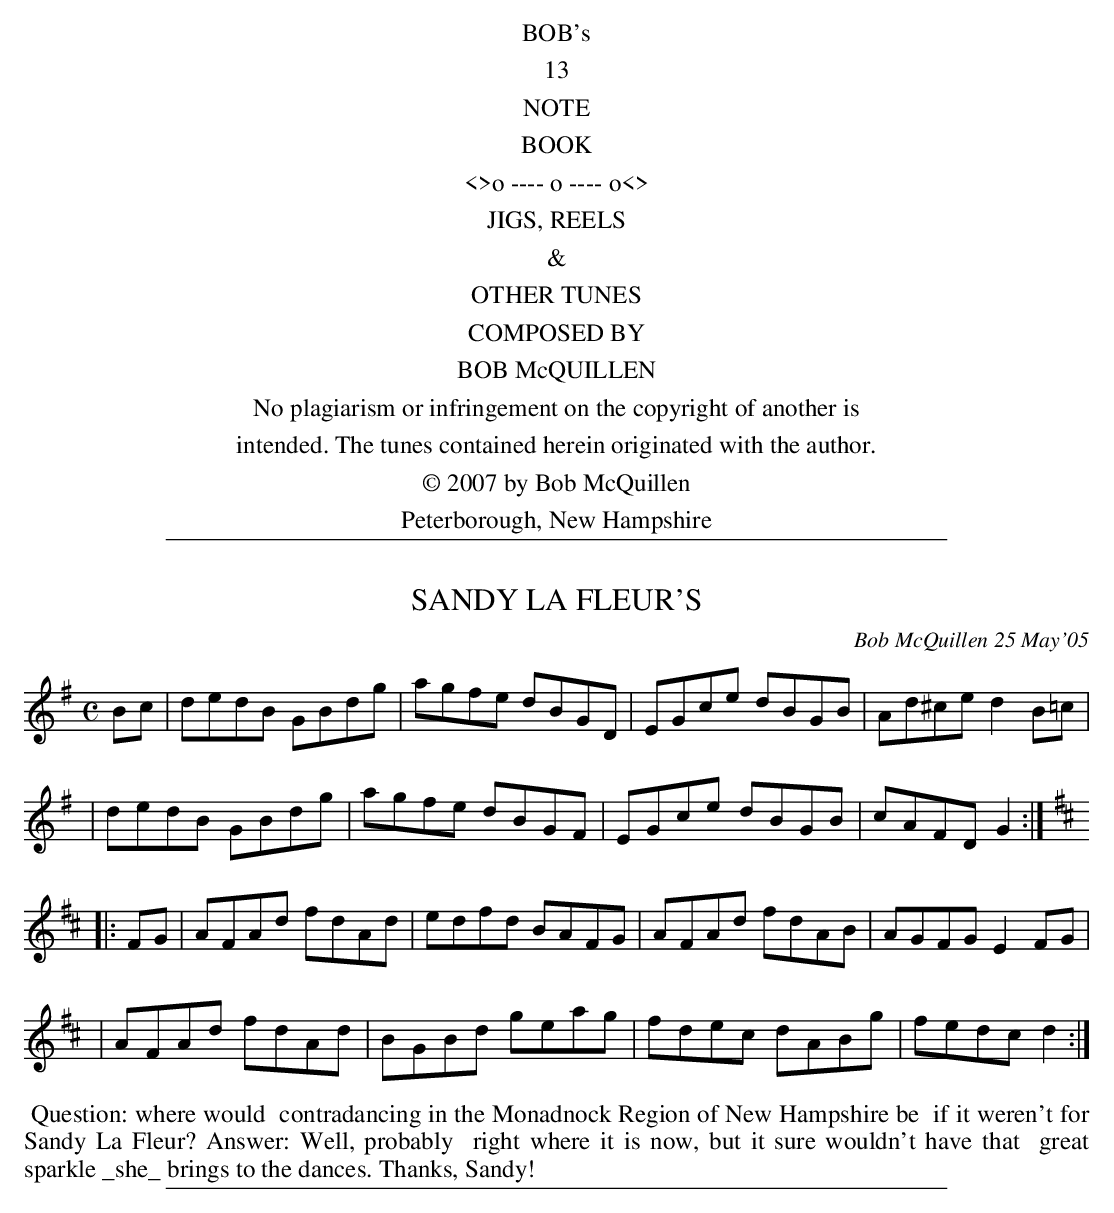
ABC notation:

X:1
T: SANDY LA FLEUR'S
C: Bob McQuillen 25 May'05
M: C
L: 1/8
K: G	% and D
Bc \
| dedB GBdg | agfe dBGD | EGce dBGB | Ad^ce d2B=c |
| dedB GBdg | agfe dBGF | EGce dBGB | cAFD G2 :|[K:D]
|: FG \
| AFAd fdAd | edfd BAFG | AFAd fdAB | AGFG E2FG |
| AFAd fdAd | BGBd geag | fdec dABg | fedc d2 :|
